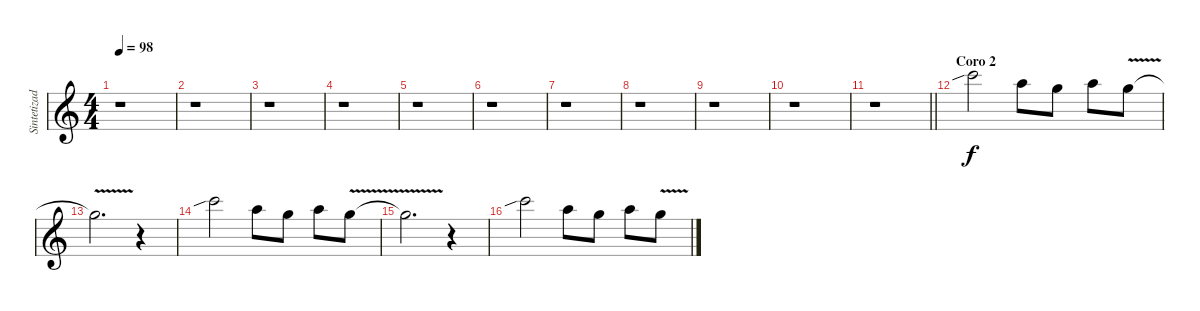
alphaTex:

\track ("Sintetizador" "Sintetizad") {instrument pad4choir}
\staff {score}
\tuning (E4 B3 G3 D3 A2 E2) {hide}
\ts (4 4)
\tempo 98
\clef g2
\ks c
r.1{dy f} |
r.1 |
r.1 |
r.1 |
r.1 |
r.1 |
r.1 |
r.1 |
r.1 |
r.1 |
\barLineRight lightlight
r.1 |
\section ("" "Coro 2")
20.1{sib}.2 17.1.8 20.2.8 17.1.8 20.2{v}.8 |
20.2{t}.2{d} r.4 |
20.1{sib}.2 17.1.8 20.2.8 17.1.8 20.2{v}.8 |
20.2{t}.2{d} r.4 |
20.1{sib}.2 17.1.8 20.2.8 17.1.8 20.2{v}.8
